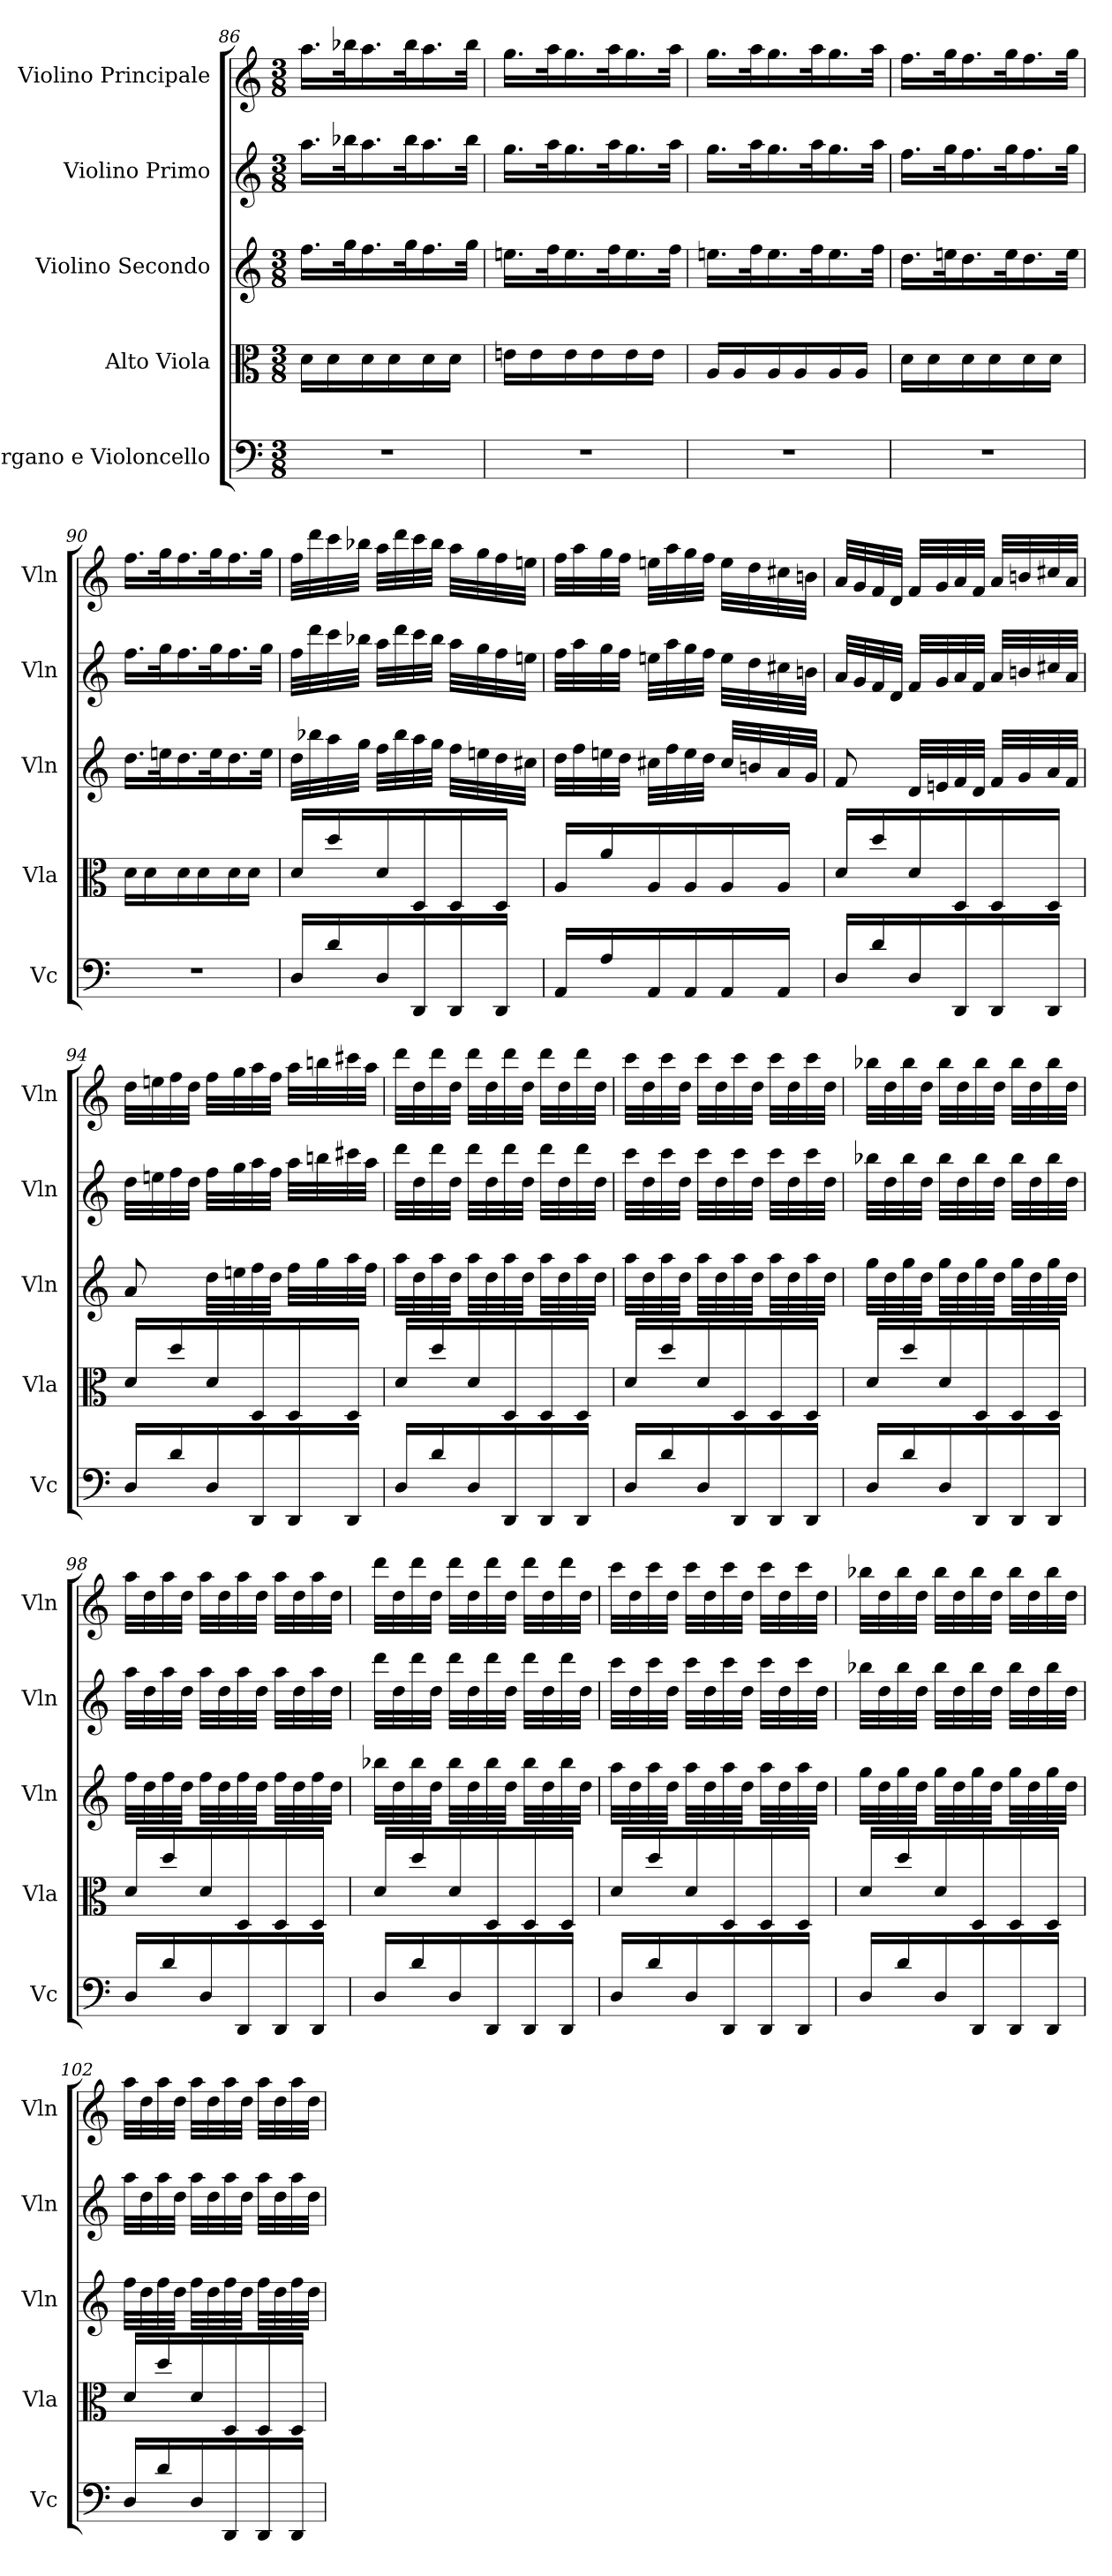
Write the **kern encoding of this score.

**kern	**kern	**kern	**kern	**kern
*part5	*part4	*part3	*part2	*part1
*staff5	*staff4	*staff3	*staff2	*staff1
*I"Organo e Violoncello	*I"Alto Viola	*I"Violino Secondo	*I"Violino Primo	*I"Violino Principale
*I'Vc	*I'Vla	*I'Vln	*I'Vln	*I'Vln
*clefF4	*clefC3	*clefG2	*clefG2	*clefG2
*M3/8	*M3/8	*M3/8	*M3/8	*M3/8
=86	=86	=86	=86	=86
4.r	16d\LL	16.ff\LL	16.aa\LL	16.aa\LL
.	16d\	.	.	.
.	.	32gg\k	32bb-\k	32bb-\k
.	16d\	16.ff\	16.aa\	16.aa\
.	16d\	.	.	.
.	.	32gg\k	32bb-\k	32bb-\k
.	16d\	16.ff\	16.aa\	16.aa\
.	16d\JJ	.	.	.
.	.	32gg\JJk	32bb-\JJk	32bb-\JJk
=87	=87	=87	=87	=87
4.r	16en\LL	16.een\LL	16.gg\LL	16.gg\LL
.	16e\	.	.	.
.	.	32ff\k	32aa\k	32aa\k
.	16e\	16.ee\	16.gg\	16.gg\
.	16e\	.	.	.
.	.	32ff\k	32aa\k	32aa\k
.	16e\	16.ee\	16.gg\	16.gg\
.	16e\JJ	.	.	.
.	.	32ff\JJk	32aa\JJk	32aa\JJk
=88	=88	=88	=88	=88
4.r	16A/LL	16.een\LL	16.gg\LL	16.gg\LL
.	16A/	.	.	.
.	.	32ff\k	32aa\k	32aa\k
.	16A/	16.ee\	16.gg\	16.gg\
.	16A/	.	.	.
.	.	32ff\k	32aa\k	32aa\k
.	16A/	16.ee\	16.gg\	16.gg\
.	16A/JJ	.	.	.
.	.	32ff\JJk	32aa\JJk	32aa\JJk
=89	=89	=89	=89	=89
4.r	16d\LL	16.dd\LL	16.ff\LL	16.ff\LL
.	16d\	.	.	.
.	.	32een\k	32gg\k	32gg\k
.	16d\	16.dd\	16.ff\	16.ff\
.	16d\	.	.	.
.	.	32ee\k	32gg\k	32gg\k
.	16d\	16.dd\	16.ff\	16.ff\
.	16d\JJ	.	.	.
.	.	32ee\JJk	32gg\JJk	32gg\JJk
=90	=90	=90	=90	=90
4.r	16d\LL	16.dd\LL	16.ff\LL	16.ff\LL
.	16d\	.	.	.
.	.	32een\k	32gg\k	32gg\k
.	16d\	16.dd\	16.ff\	16.ff\
.	16d\	.	.	.
.	.	32ee\k	32gg\k	32gg\k
.	16d\	16.dd\	16.ff\	16.ff\
.	16d\JJ	.	.	.
.	.	32ee\JJk	32gg\JJk	32gg\JJk
=91	=91	=91	=91	=91
16D/LL	16d/LL	32dd\LLL	32ff\LLL	32ff\LLL
.	.	32bb-\	32ddd\	32ddd\
16d/	16dd/	32aa\	32ccc\	32ccc\
.	.	32gg\JJJ	32bb-\JJJ	32bb-\JJJ
16D/	16d/	32ff\LLL	32aa\LLL	32aa\LLL
.	.	32bb-\	32ddd\	32ddd\
16DD/	16D/	32aa\	32ccc\	32ccc\
.	.	32gg\JJJ	32bb-\JJJ	32bb-\JJJ
16DD/	16D/	32ff\LLL	32aa\LLL	32aa\LLL
.	.	32een\	32gg\	32gg\
16DD/JJ	16D/JJ	32dd\	32ff\	32ff\
.	.	32cc#\JJJ	32een\JJJ	32een\JJJ
=92	=92	=92	=92	=92
16AA/LL	16A/LL	32dd\LLL	32ff\LLL	32ff\LLL
.	.	32ff\	32aa\	32aa\
16A/	16a/	32een\	32gg\	32gg\
.	.	32dd\JJJ	32ff\JJJ	32ff\JJJ
16AA/	16A/	32cc#\LLL	32een\LLL	32een\LLL
.	.	32ff\	32aa\	32aa\
16AA/	16A/	32ee\	32gg\	32gg\
.	.	32dd\JJJ	32ff\JJJ	32ff\JJJ
16AA/	16A/	32cc#/LLL	32ee\LLL	32ee\LLL
.	.	32bn/	32dd\	32dd\
16AA/JJ	16A/JJ	32a/	32cc#\	32cc#\
.	.	32g/JJJ	32bn\JJJ	32bn\JJJ
=93	=93	=93	=93	=93
16D/LL	16d/LL	8f/	32a/LLL	32a/LLL
.	.	.	32g/	32g/
16d/	16dd/	.	32f/	32f/
.	.	.	32d/JJJ	32d/JJJ
16D/	16d/	32d/LLL	32f/LLL	32f/LLL
.	.	32en/	32g/	32g/
16DD/	16D/	32f/	32a/	32a/
.	.	32d/JJJ	32f/JJJ	32f/JJJ
16DD/	16D/	32f/LLL	32a/LLL	32a/LLL
.	.	32g/	32bn/	32bn/
16DD/JJ	16D/JJ	32a/	32cc#/	32cc#/
.	.	32f/JJJ	32a/JJJ	32a/JJJ
=94	=94	=94	=94	=94
16D/LL	16d/LL	8a/	32dd\LLL	32dd\LLL
.	.	.	32een\	32een\
16d/	16dd/	.	32ff\	32ff\
.	.	.	32dd\JJJ	32dd\JJJ
16D/	16d/	32dd\LLL	32ff\LLL	32ff\LLL
.	.	32een\	32gg\	32gg\
16DD/	16D/	32ff\	32aa\	32aa\
.	.	32dd\JJJ	32ff\JJJ	32ff\JJJ
16DD/	16D/	32ff\LLL	32aa\LLL	32aa\LLL
.	.	32gg\	32bbn\	32bbn\
16DD/JJ	16D/JJ	32aa\	32ccc#\	32ccc#\
.	.	32ff\JJJ	32aa\JJJ	32aa\JJJ
=95	=95	=95	=95	=95
16D/LL	16d/LL	32aa\LLL	32ddd\LLL	32ddd\LLL
.	.	32dd\	32dd\	32dd\
16d/	16dd/	32aa\	32ddd\	32ddd\
.	.	32dd\JJJ	32dd\JJJ	32dd\JJJ
16D/	16d/	32aa\LLL	32ddd\LLL	32ddd\LLL
.	.	32dd\	32dd\	32dd\
16DD/	16D/	32aa\	32ddd\	32ddd\
.	.	32dd\JJJ	32dd\JJJ	32dd\JJJ
16DD/	16D/	32aa\LLL	32ddd\LLL	32ddd\LLL
.	.	32dd\	32dd\	32dd\
16DD/JJ	16D/JJ	32aa\	32ddd\	32ddd\
.	.	32dd\JJJ	32dd\JJJ	32dd\JJJ
=96	=96	=96	=96	=96
16D/LL	16d/LL	32aa\LLL	32ccc\LLL	32ccc\LLL
.	.	32dd\	32dd\	32dd\
16d/	16dd/	32aa\	32ccc\	32ccc\
.	.	32dd\JJJ	32dd\JJJ	32dd\JJJ
16D/	16d/	32aa\LLL	32ccc\LLL	32ccc\LLL
.	.	32dd\	32dd\	32dd\
16DD/	16D/	32aa\	32ccc\	32ccc\
.	.	32dd\JJJ	32dd\JJJ	32dd\JJJ
16DD/	16D/	32aa\LLL	32ccc\LLL	32ccc\LLL
.	.	32dd\	32dd\	32dd\
16DD/JJ	16D/JJ	32aa\	32ccc\	32ccc\
.	.	32dd\JJJ	32dd\JJJ	32dd\JJJ
=97	=97	=97	=97	=97
16D/LL	16d/LL	32gg\LLL	32bb-\LLL	32bb-\LLL
.	.	32dd\	32dd\	32dd\
16d/	16dd/	32gg\	32bb-\	32bb-\
.	.	32dd\JJJ	32dd\JJJ	32dd\JJJ
16D/	16d/	32gg\LLL	32bb-\LLL	32bb-\LLL
.	.	32dd\	32dd\	32dd\
16DD/	16D/	32gg\	32bb-\	32bb-\
.	.	32dd\JJJ	32dd\JJJ	32dd\JJJ
16DD/	16D/	32gg\LLL	32bb-\LLL	32bb-\LLL
.	.	32dd\	32dd\	32dd\
16DD/JJ	16D/JJ	32gg\	32bb-\	32bb-\
.	.	32dd\JJJ	32dd\JJJ	32dd\JJJ
=98	=98	=98	=98	=98
16D/LL	16d/LL	32ff\LLL	32aa\LLL	32aa\LLL
.	.	32dd\	32dd\	32dd\
16d/	16dd/	32ff\	32aa\	32aa\
.	.	32dd\JJJ	32dd\JJJ	32dd\JJJ
16D/	16d/	32ff\LLL	32aa\LLL	32aa\LLL
.	.	32dd\	32dd\	32dd\
16DD/	16D/	32ff\	32aa\	32aa\
.	.	32dd\JJJ	32dd\JJJ	32dd\JJJ
16DD/	16D/	32ff\LLL	32aa\LLL	32aa\LLL
.	.	32dd\	32dd\	32dd\
16DD/JJ	16D/JJ	32ff\	32aa\	32aa\
.	.	32dd\JJJ	32dd\JJJ	32dd\JJJ
=99	=99	=99	=99	=99
16D/LL	16d/LL	32bb-\LLL	32ddd\LLL	32ddd\LLL
.	.	32dd\	32dd\	32dd\
16d/	16dd/	32bb-\	32ddd\	32ddd\
.	.	32dd\JJJ	32dd\JJJ	32dd\JJJ
16D/	16d/	32bb-\LLL	32ddd\LLL	32ddd\LLL
.	.	32dd\	32dd\	32dd\
16DD/	16D/	32bb-\	32ddd\	32ddd\
.	.	32dd\JJJ	32dd\JJJ	32dd\JJJ
16DD/	16D/	32bb-\LLL	32ddd\LLL	32ddd\LLL
.	.	32dd\	32dd\	32dd\
16DD/JJ	16D/JJ	32bb-\	32ddd\	32ddd\
.	.	32dd\JJJ	32dd\JJJ	32dd\JJJ
=100	=100	=100	=100	=100
16D/LL	16d/LL	32aa\LLL	32ccc\LLL	32ccc\LLL
.	.	32dd\	32dd\	32dd\
16d/	16dd/	32aa\	32ccc\	32ccc\
.	.	32dd\JJJ	32dd\JJJ	32dd\JJJ
16D/	16d/	32aa\LLL	32ccc\LLL	32ccc\LLL
.	.	32dd\	32dd\	32dd\
16DD/	16D/	32aa\	32ccc\	32ccc\
.	.	32dd\JJJ	32dd\JJJ	32dd\JJJ
16DD/	16D/	32aa\LLL	32ccc\LLL	32ccc\LLL
.	.	32dd\	32dd\	32dd\
16DD/JJ	16D/JJ	32aa\	32ccc\	32ccc\
.	.	32dd\JJJ	32dd\JJJ	32dd\JJJ
=101	=101	=101	=101	=101
16D/LL	16d/LL	32gg\LLL	32bb-\LLL	32bb-\LLL
.	.	32dd\	32dd\	32dd\
16d/	16dd/	32gg\	32bb-\	32bb-\
.	.	32dd\JJJ	32dd\JJJ	32dd\JJJ
16D/	16d/	32gg\LLL	32bb-\LLL	32bb-\LLL
.	.	32dd\	32dd\	32dd\
16DD/	16D/	32gg\	32bb-\	32bb-\
.	.	32dd\JJJ	32dd\JJJ	32dd\JJJ
16DD/	16D/	32gg\LLL	32bb-\LLL	32bb-\LLL
.	.	32dd\	32dd\	32dd\
16DD/JJ	16D/JJ	32gg\	32bb-\	32bb-\
.	.	32dd\JJJ	32dd\JJJ	32dd\JJJ
=102	=102	=102	=102	=102
16D/LL	16d/LL	32ff\LLL	32aa\LLL	32aa\LLL
.	.	32dd\	32dd\	32dd\
16d/	16dd/	32ff\	32aa\	32aa\
.	.	32dd\JJJ	32dd\JJJ	32dd\JJJ
16D/	16d/	32ff\LLL	32aa\LLL	32aa\LLL
.	.	32dd\	32dd\	32dd\
16DD/	16D/	32ff\	32aa\	32aa\
.	.	32dd\JJJ	32dd\JJJ	32dd\JJJ
16DD/	16D/	32ff\LLL	32aa\LLL	32aa\LLL
.	.	32dd\	32dd\	32dd\
16DD/JJ	16D/JJ	32ff\	32aa\	32aa\
.	.	32dd\JJJ	32dd\JJJ	32dd\JJJ
=	=	=	=	=
*-	*-	*-	*-	*-
